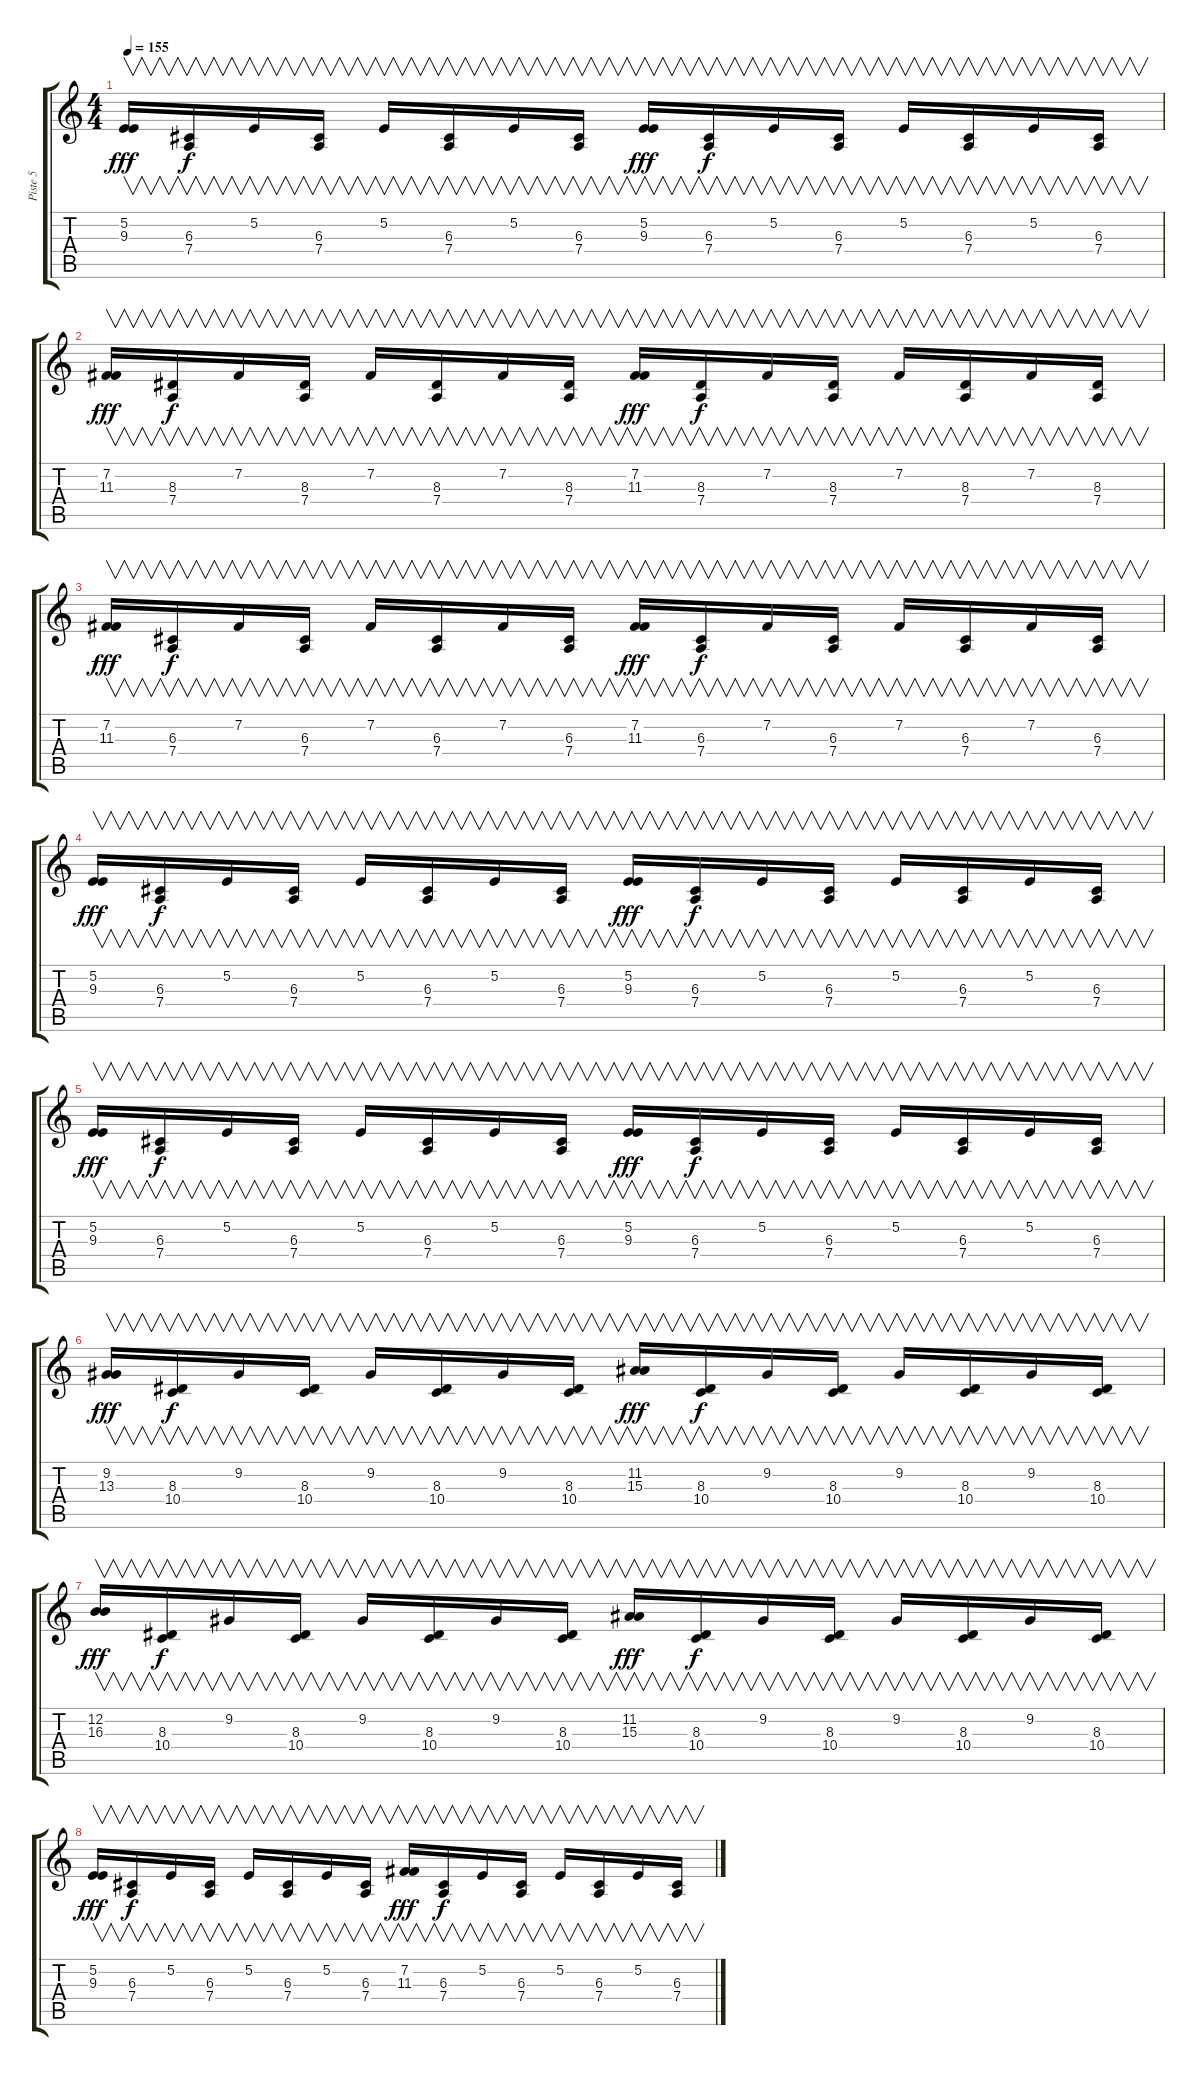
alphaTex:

\track ("Piste 5" "Piste 5") {instrument lead2sawtooth}
\staff {score tabs}
\tuning (E4 B3 G3 D3 A2 E2) {hide}
\ts (4 4)
\tempo 155
\clef g2
\ks c
(5.2 9.3).16{v dy fff} (6.3 7.4).16{v dy f} 5.2.16{v} (6.3 7.4).16{v} 5.2.16{v} (6.3 7.4).16{v} 5.2.16{v} (6.3 7.4).16{v} (5.2 9.3).16{v dy fff} (6.3 7.4).16{v dy f} 5.2.16{v} (6.3 7.4).16{v} 5.2.16{v} (6.3 7.4).16{v} 5.2.16{v} (6.3 7.4).16{v} |
(7.2 11.3).16{v dy fff} (8.3 7.4).16{v dy f} 7.2.16{v} (8.3 7.4).16{v} 7.2.16{v} (8.3 7.4).16{v} 7.2.16{v} (8.3 7.4).16{v} (7.2 11.3).16{v dy fff} (8.3 7.4).16{v dy f} 7.2.16{v} (8.3 7.4).16{v} 7.2.16{v} (8.3 7.4).16{v} 7.2.16{v} (8.3 7.4).16{v} |
(7.2 11.3).16{v dy fff} (6.3 7.4).16{v dy f} 7.2.16{v} (6.3 7.4).16{v} 7.2.16{v} (6.3 7.4).16{v} 7.2.16{v} (6.3 7.4).16{v} (7.2 11.3).16{v dy fff} (6.3 7.4).16{v dy f} 7.2.16{v} (6.3 7.4).16{v} 7.2.16{v} (6.3 7.4).16{v} 7.2.16{v} (6.3 7.4).16{v} |
(5.2 9.3).16{v dy fff} (6.3 7.4).16{v dy f} 5.2.16{v} (6.3 7.4).16{v} 5.2.16{v} (6.3 7.4).16{v} 5.2.16{v} (6.3 7.4).16{v} (5.2 9.3).16{v dy fff} (6.3 7.4).16{v dy f} 5.2.16{v} (6.3 7.4).16{v} 5.2.16{v} (6.3 7.4).16{v} 5.2.16{v} (6.3 7.4).16{v} |
(5.2 9.3).16{v dy fff} (6.3 7.4).16{v dy f} 5.2.16{v} (6.3 7.4).16{v} 5.2.16{v} (6.3 7.4).16{v} 5.2.16{v} (6.3 7.4).16{v} (5.2 9.3).16{v dy fff} (6.3 7.4).16{v dy f} 5.2.16{v} (6.3 7.4).16{v} 5.2.16{v} (6.3 7.4).16{v} 5.2.16{v} (6.3 7.4).16{v} |
(9.2 13.3).16{v dy fff} (8.3 10.4).16{v dy f} 9.2.16{v} (8.3 10.4).16{v} 9.2.16{v} (8.3 10.4).16{v} 9.2.16{v} (8.3 10.4).16{v} (11.2 15.3).16{v dy fff} (8.3 10.4).16{v dy f} 9.2.16{v} (8.3 10.4).16{v} 9.2.16{v} (8.3 10.4).16{v} 9.2.16{v} (8.3 10.4).16{v} |
(12.2 16.3).16{v dy fff} (8.3 10.4).16{v dy f} 9.2.16{v} (8.3 10.4).16{v} 9.2.16{v} (8.3 10.4).16{v} 9.2.16{v} (8.3 10.4).16{v} (11.2 15.3).16{v dy fff} (8.3 10.4).16{v dy f} 9.2.16{v} (8.3 10.4).16{v} 9.2.16{v} (8.3 10.4).16{v} 9.2.16{v} (8.3 10.4).16{v} |
(5.2 9.3).16{v dy fff} (6.3 7.4).16{v dy f} 5.2.16{v} (6.3 7.4).16{v} 5.2.16{v} (6.3 7.4).16{v} 5.2.16{v} (6.3 7.4).16{v} (7.2 11.3).16{v dy fff} (6.3 7.4).16{v dy f} 5.2.16{v} (6.3 7.4).16{v} 5.2.16{v} (6.3 7.4).16{v} 5.2.16{v} (6.3 7.4).16{v}
